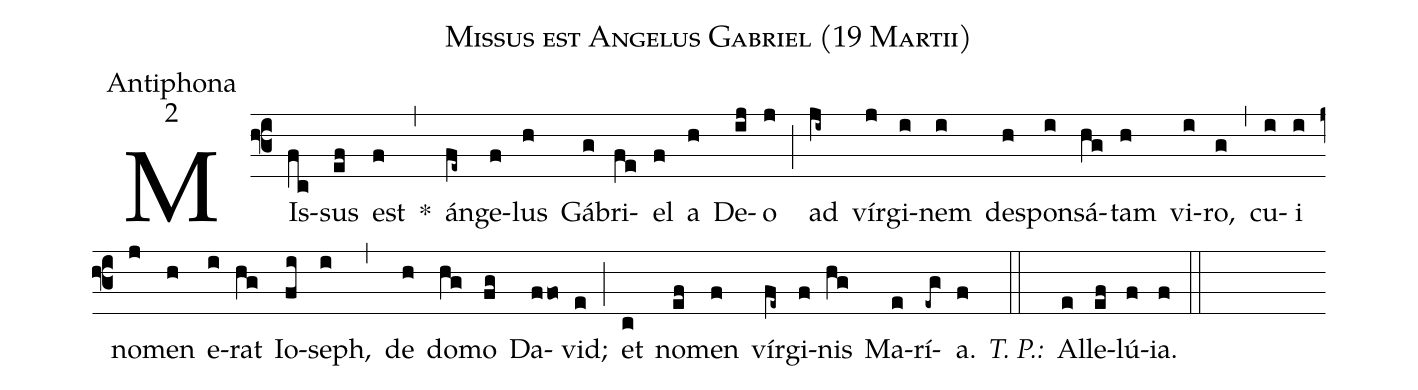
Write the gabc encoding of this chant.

name:Missus est Angelus Gabriel (19 Martii);
office-part:Antiphona;
mode:2;
%%
(f3)MIs(fc)sus(ef) est(f) *(,) án(fe~)ge(f)lus(h) Gá(g)bri(fe)el(f) a(h) De(ij)o(j) (;) ad(ji~) vír(j)gi(i)nem(i) de(h)spon(i)sá(hg)tam(h) vi(i)ro,(g) (,) cu(i)i(i) no(j)men(h) e(i)rat(hg) Io(fi)seph,(i) (,) de(h) do(hg)mo(fg) Da(ffo)vid;(e) (;) et(c) no(ef)men(f) vír(fe~)gi(f)nis(hg) Ma(e)rí(-eg)a.(f) <i>T. P.:</i>(::) Al(e)le(ef)lú(f)ia.(f) (::)
